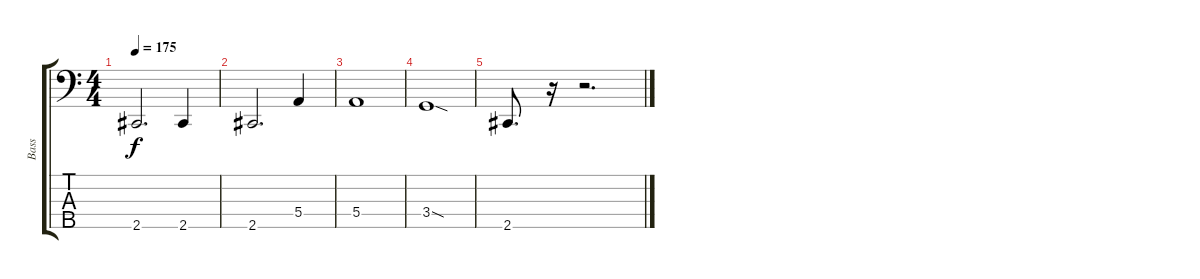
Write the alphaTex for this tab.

\track ("Bass" "Bass") {instrument electricbassfinger}
\staff {score tabs}
\tuning (G2 D2 A1 E1 B0) {hide}
\ts (4 4)
\tempo 175
\clef f4
\ks c
2.5.2{d dy f} 2.5.4 |
2.5.2{d} 5.4.4 |
5.4.1 |
3.4{sod}.1 |
2.5.8{d} r.16 r.2{d}
